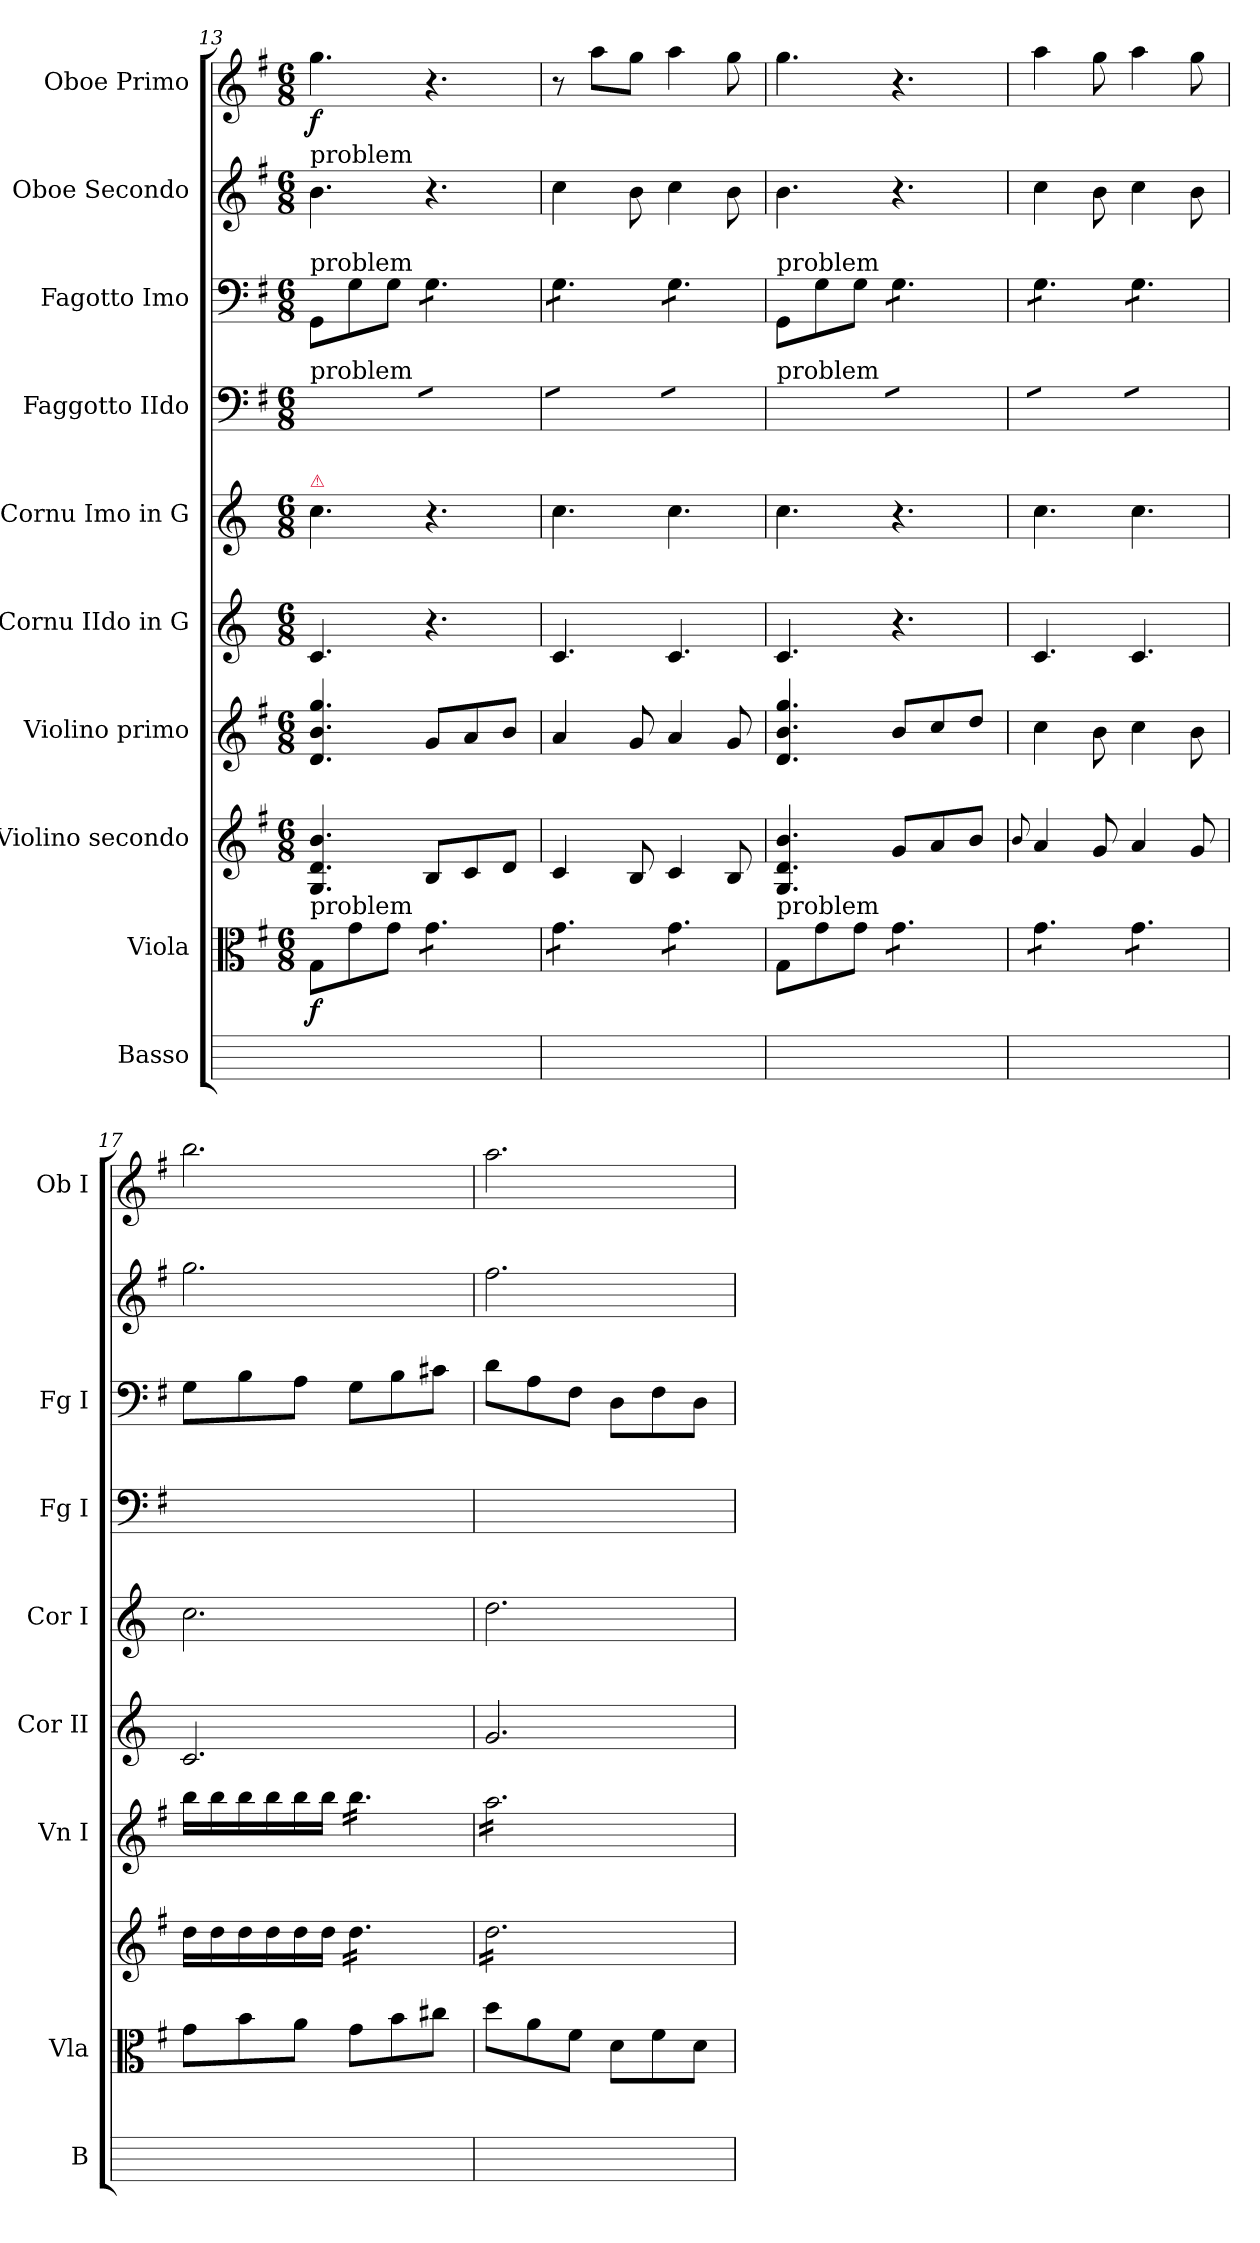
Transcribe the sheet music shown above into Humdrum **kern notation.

**kern	**kern	**dynam	**kern	**dynam	**kern	**dynam	**kern	**kern	**kern	**kern	**kern	**kern	**dynam
*part10	*part9	*part9	*part8	*part8	*part7	*part7	*part6	*part5	*part4	*part3	*part2	*part1	*part1
*staff10	*staff9	*staff9	*staff8	*staff8	*staff7	*staff7	*staff6	*staff5	*staff4	*staff3	*staff2	*staff1	*staff1
*I"Basso	*I"Viola	*	*I"Violino secondo	*	*I"Violino primo	*	*I"Cornu IIdo in G	*I"Cornu Imo in G	*I"Faggotto IIdo	*I"Fagotto Imo	*I"Oboe Secondo	*I"Oboe Primo	*
*I'B	*I'Vla	*	*	*	*I'Vn I	*	*I'Cor II	*I'Cor I	*I'Fg I	*I'Fg I	*	*I'Ob I	*
*	*clefC3	*	*clefG2	*	*clefG2	*	*clefG2	*clefG2	*clefF4	*clefF4	*clefG2	*clefG2	*
*	*	*	*	*	*	*	*ITrd3c5	*ITrd3c5	*	*	*	*	*
*	*k[f#]	*	*k[f#]	*	*k[f#]	*	*k[f#]	*k[f#]	*k[f#]	*k[f#]	*k[f#]	*k[f#]	*
*	*G:	*	*G:	*	*G:	*	*	*	*G:	*G:	*G:	*G:	*
*	*M6/8	*	*M6/8	*	*M6/8	*	*M6/8	*M6/8	*M6/8	*M6/8	*M6/8	*M6/8	*
=13	=13	=13	=13	=13	=13	=13	=13	=13	=13	=13	=13	=13	=13
!	!	!	!	!	!	!	!	!	!	!	!LO:TX:a:t=problem	!	!
!	!	!	!	!	!	!	!	!	!	!LO:TX:a:t=problem	!	!	!
!	!	!	!	!	!	!	!	!	!LO:TX:a:t=problem	!	!	!	!
!	!	!	!	!	!	!	!	!LO:TX:a:color=crimson:t=⚠	!	!	!	!	!
!	!LO:TX:a:t=problem	!	!	!	!	!	!	!	!	!	!	!	!
2.ryy	8G/L	f	4.G/ 4.d/ 4.b/	fort	4.d/ 4.b/ 4.gg/	fortif	4.G/	4.g\	8GG/Lyy	8GG/L	4.b\	4.gg\	f
.	8g\	.	.	.	.	.	.	.	8G\yy	8G\	.	.	.
.	8g\J	.	.	.	.	.	.	.	8G\Jyy	8G\J	.	.	.
*	*tremolo	*	*	*	*	*	*	*	*	*	*	*	*
*	*	*	*	*	*	*	*	*	*tremolo	*	*	*	*
*	*	*	*	*	*	*	*	*	*	*tremolo	*	*	*
.	8g\L	.	8B/L	.	8g/L	.	4.r	4.r	8G\yyL	8G\L	4.r	4.r	.
.	8g\	.	8c/	.	8a/	.	.	.	8G\yy	8G\	.	.	.
.	8g\J	.	8d/J	.	8b/J	.	.	.	8G\yyJ	8G\J	.	.	.
=14	=14	=14	=14	=14	=14	=14	=14	=14	=14	=14	=14	=14	=14
2.ryy	8g\L	.	4c/	.	4a/	.	4.G/	4.g\	8G\yyL	8G\L	4cc\	8r	.
.	8g\	.	.	.	.	.	.	.	8G\yy	8G\	.	8aa\L	.
.	8g\J	.	8B/	.	8g/	.	.	.	8G\yyJ	8G\J	8b\	8gg\J	.
.	8g\L	.	4c/	.	4a/	.	4.G/	4.g\	8G\yyL	8G\L	4cc\	4aa\	.
.	8g\	.	.	.	.	.	.	.	8G\yy	8G\	.	.	.
.	8g\J	.	8B/	.	8g/	.	.	.	8G\yyJ	8G\J	8b\	8gg\	.
*	*	*	*	*	*	*	*	*	*	*Xtremolo	*	*	*
*	*	*	*	*	*	*	*	*	*Xtremolo	*	*	*	*
*	*Xtremolo	*	*	*	*	*	*	*	*	*	*	*	*
=15	=15	=15	=15	=15	=15	=15	=15	=15	=15	=15	=15	=15	=15
!	!	!	!	!	!	!	!	!	!	!LO:TX:a:t=problem	!	!	!
!	!	!	!	!	!	!	!	!	!LO:TX:a:t=problem	!	!	!	!
!	!LO:TX:a:t=problem	!	!	!	!	!	!	!	!	!	!	!	!
2.ryy	8G/L	.	4.G/ 4.d/ 4.b/	.	4.d/ 4.b/ 4.gg/	.	4.G/	4.g\	8GG/Lyy	8GG/L	4.b\	4.gg\	.
.	8g\	.	.	.	.	.	.	.	8G\yy	8G\	.	.	.
.	8g\J	.	.	.	.	.	.	.	8G\Jyy	8G\J	.	.	.
*	*tremolo	*	*	*	*	*	*	*	*	*	*	*	*
*	*	*	*	*	*	*	*	*	*tremolo	*	*	*	*
*	*	*	*	*	*	*	*	*	*	*tremolo	*	*	*
.	8g\L	.	8g/L	.	8b/L	.	4.r	4.r	8G\yyL	8G\L	4.r	4.r	.
.	8g\	.	8a/	.	8cc/	.	.	.	8G\yy	8G\	.	.	.
.	8g\J	.	8b/J	.	8dd/J	.	.	.	8G\yyJ	8G\J	.	.	.
=16	=16	=16	=16	=16	=16	=16	=16	=16	=16	=16	=16	=16	=16
.	.	.	8qqb/	.	.	.	.	.	.	.	.	.	.
2.ryy	8g\L	.	4a/	.	4cc\	.	4.G/	4.g\	8G\yyL	8G\L	4cc\	4aa\	.
.	8g\	.	.	.	.	.	.	.	8G\yy	8G\	.	.	.
.	8g\J	.	8g/	.	8b\	.	.	.	8G\yyJ	8G\J	8b\	8gg\	.
.	8g\L	.	4a/	.	4cc\	.	4.G/	4.g\	8G\yyL	8G\L	4cc\	4aa\	.
.	8g\	.	.	.	.	.	.	.	8G\yy	8G\	.	.	.
.	8g\J	.	8g/	.	8b\	.	.	.	8G\yyJ	8G\J	8b\	8gg\	.
*	*	*	*	*	*	*	*	*	*	*Xtremolo	*	*	*
*	*	*	*	*	*	*	*	*	*Xtremolo	*	*	*	*
*	*Xtremolo	*	*	*	*	*	*	*	*	*	*	*	*
=17	=17	=17	=17	=17	=17	=17	=17	=17	=17	=17	=17	=17	=17
2.ryy	8g\L	.	16dd\LL	.	16bb\LL	.	2.G/	2.g\	8G\Lyy	8G\L	2.gg\	2.bb\	.
.	.	.	16dd\	.	16bb\	.	.	.	.	.	.	.	.
.	8b\	.	16dd\	.	16bb\	.	.	.	8B\yy	8B\	.	.	.
.	.	.	16dd\	.	16bb\	.	.	.	.	.	.	.	.
.	8a\J	.	16dd\	.	16bb\	.	.	.	8A\Jyy	8A\J	.	.	.
.	.	.	16dd\JJ	.	16bb\JJ	.	.	.	.	.	.	.	.
*	*	*	*tremolo	*	*	*	*	*	*	*	*	*	*
*	*	*	*	*	*tremolo	*	*	*	*	*	*	*	*
.	8g\L	.	16dd\LL	.	16bb\LL	.	.	.	8G\Lyy	8G\L	.	.	.
.	.	.	16dd\	.	16bb\	.	.	.	.	.	.	.	.
.	8b\	.	16dd\	.	16bb\	.	.	.	8B\yy	8B\	.	.	.
.	.	.	16dd\	.	16bb\	.	.	.	.	.	.	.	.
.	8cc#X\J	.	16dd\	.	16bb\	.	.	.	8c#X\Jyy	8c#X\J	.	.	.
.	.	.	16dd\JJ	.	16bb\JJ	.	.	.	.	.	.	.	.
=18	=18	=18	=18	=18	=18	=18	=18	=18	=18	=18	=18	=18	=18
2.ryy	8dd\L	.	16dd\LL	.	16aa\LL	.	2.d/	2.a\	8d\Lyy	8d\L	2.ff#\	2.aa\	.
.	.	.	16dd\	.	16aa\	.	.	.	.	.	.	.	.
.	8a\	.	16dd\	.	16aa\	.	.	.	8A\yy	8A\	.	.	.
.	.	.	16dd\	.	16aa\	.	.	.	.	.	.	.	.
.	8f#\J	.	16dd\	.	16aa\	.	.	.	8F#\Jyy	8F#\J	.	.	.
.	.	.	16dd\	.	16aa\	.	.	.	.	.	.	.	.
.	8d\L	.	16dd\	.	16aa\	.	.	.	8D\Lyy	8D\L	.	.	.
.	.	.	16dd\	.	16aa\	.	.	.	.	.	.	.	.
.	8f#\	.	16dd\	.	16aa\	.	.	.	8F#\yy	8F#\	.	.	.
.	.	.	16dd\	.	16aa\	.	.	.	.	.	.	.	.
.	8d\J	.	16dd\	.	16aa\	.	.	.	8D\Jyy	8D\J	.	.	.
.	.	.	16dd\JJ	.	16aa\JJ	.	.	.	.	.	.	.	.
*	*	*	*	*	*Xtremolo	*	*	*	*	*	*	*	*
*	*	*	*Xtremolo	*	*	*	*	*	*	*	*	*	*
=	=	=	=	=	=	=	=	=	=	=	=	=	=
*-	*-	*-	*-	*-	*-	*-	*-	*-	*-	*-	*-	*-	*-
